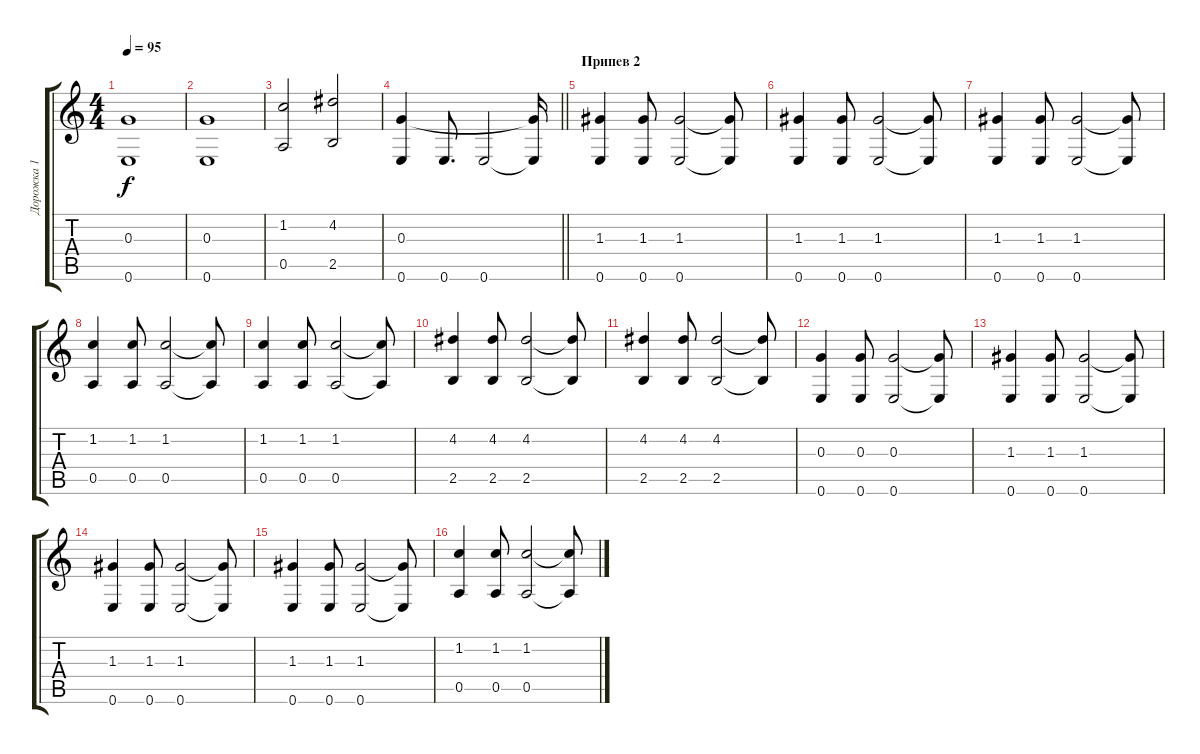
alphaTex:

\track ("Дорожка 1" "Дорожка 1") {instrument electricguitarjazz}
\staff {score tabs}
\tuning (E4 B3 G3 D3 A2 E2) {hide}
\ts (4 4)
\tempo 95
\clef g2
\ks c
(0.3 0.6).1{dy f} |
(0.3 0.6).1 |
(1.2 0.5).2 (4.2 2.5).2 |
\barLineRight lightlight
(0.3 0.6).4 0.6.8{d} 0.6.2 (0.3{t} 0.6{t}).16 |
\section ("" "Припев 2")
(1.3 0.6).4{volume 6} (1.3 0.6).8 (1.3 0.6).2 (1.3{t} 0.6{t}).8 |
(1.3 0.6).4 (1.3 0.6).8 (1.3 0.6).2 (1.3{t} 0.6{t}).8 |
(1.3 0.6).4 (1.3 0.6).8 (1.3 0.6).2 (1.3{t} 0.6{t}).8 |
(1.2 0.5).4 (1.2 0.5).8 (1.2 0.5).2 (1.2{t} 0.5{t}).8 |
(1.2 0.5).4 (1.2 0.5).8 (1.2 0.5).2 (1.2{t} 0.5{t}).8 |
(4.2 2.5).4 (4.2 2.5).8 (4.2 2.5).2 (4.2{t} 2.5{t}).8 |
(4.2 2.5).4 (4.2 2.5).8 (4.2 2.5).2 (4.2{t} 2.5{t}).8 |
(0.3 0.6).4 (0.3 0.6).8 (0.3 0.6).2 (0.3{t} 0.6{t}).8 |
(1.3 0.6).4 (1.3 0.6).8 (1.3 0.6).2 (1.3{t} 0.6{t}).8 |
(1.3 0.6).4 (1.3 0.6).8 (1.3 0.6).2 (1.3{t} 0.6{t}).8 |
(1.3 0.6).4 (1.3 0.6).8 (1.3 0.6).2 (1.3{t} 0.6{t}).8 |
(1.2 0.5).4 (1.2 0.5).8 (1.2 0.5).2 (1.2{t} 0.5{t}).8
